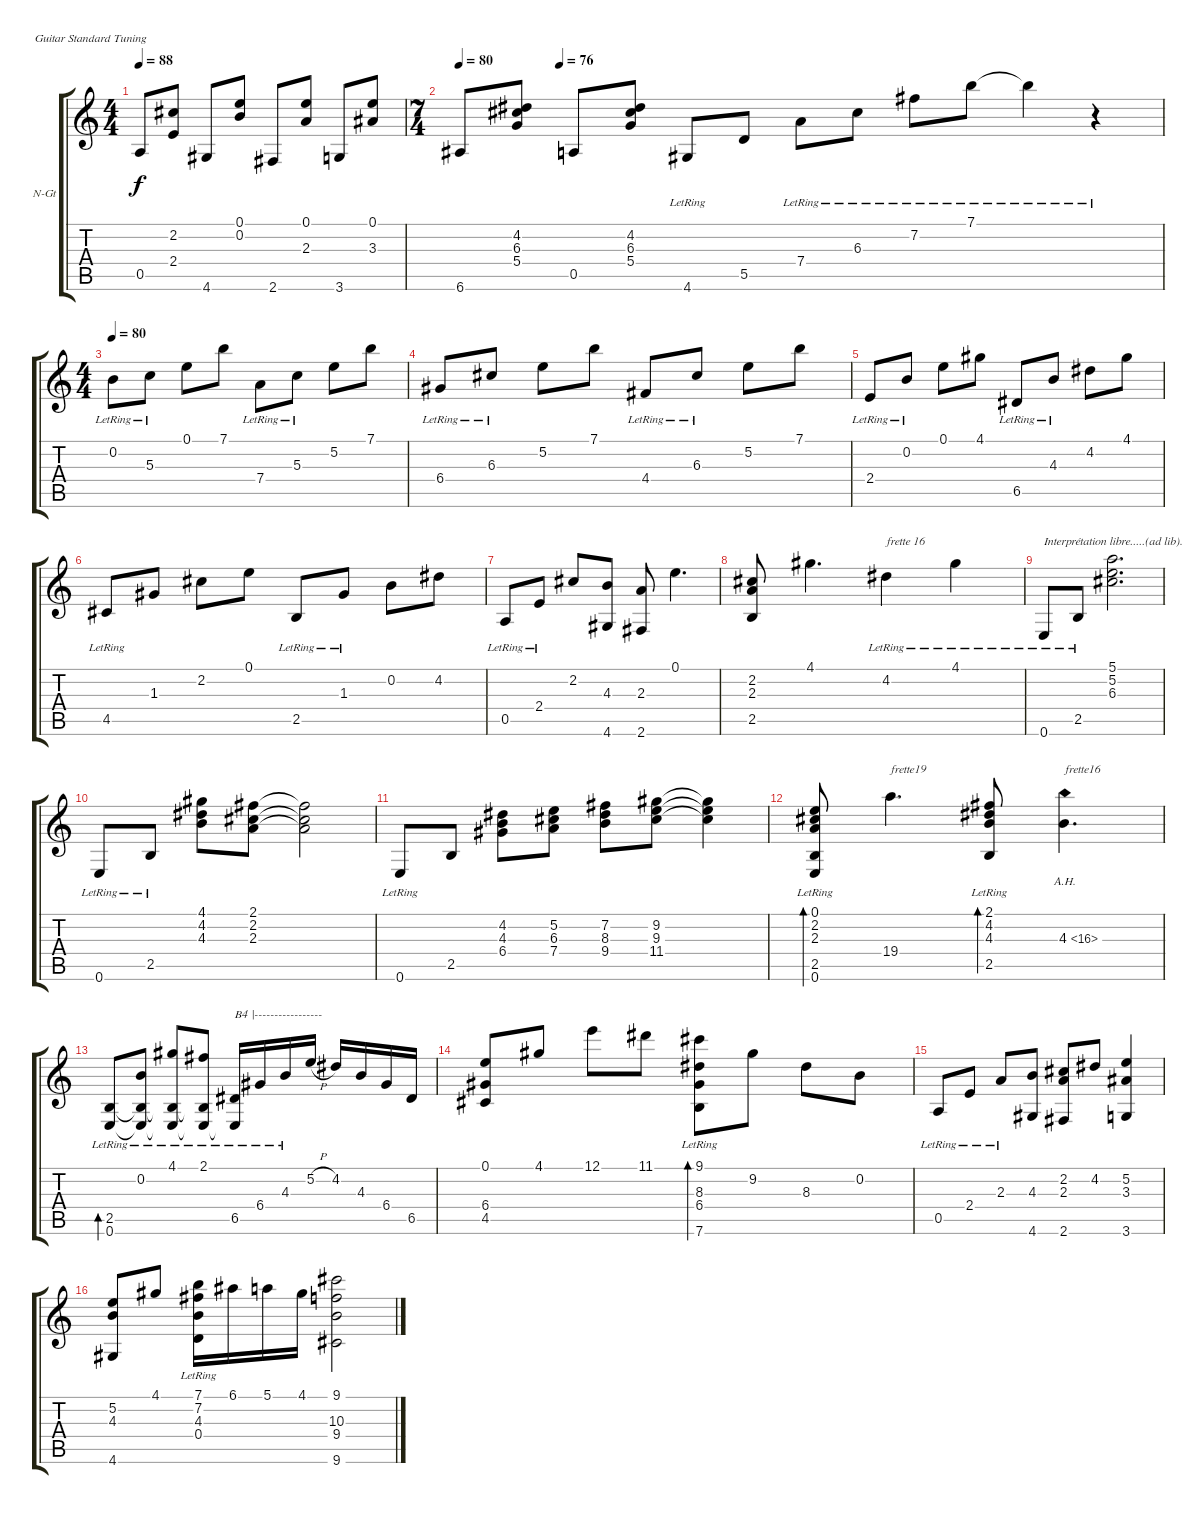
\bracketExtendMode groupsimilarinstruments
\firstSystemTrackNameOrientation horizontal
\otherSystemsTrackNameOrientation horizontal
\track ("Guitare" "N-Gt") {instrument acousticguitarnylon}
\staff {score tabs}
\tuning (E4 B3 G3 D3 A2 E2)
\ts (4 4)
\tempo 88
\clef g2
\ks c
0.5.8{dy f} (2.2 2.4).8 4.6.8 (0.1 0.2).8 2.6.8 (0.1 2.3).8 3.6.8 (0.1 3.3).8 |
\ts (7 4)
\tempo 80
\tempo (76 0.142857)
6.6.8 (4.2 6.3 5.4).8 0.5.8 (4.2 6.3 5.4).8 4.6{lr}.8 5.5.8 7.4{lr}.8 6.3{lr}.8 7.2{lr}.8 7.1{lr}.8 7.1{lr t}.4 r.4 |
\ts (4 4)
\tempo 80
0.2{lr}.8 5.3{lr}.8 0.1.8 7.1.8 7.4{lr}.8 5.3{lr}.8 5.2.8 7.1.8 |
6.4{lr}.8 6.3{lr}.8 5.2.8 7.1.8 4.4{lr}.8 6.3{lr}.8 5.2.8 7.1.8 |
2.4{lr}.8 0.2{lr}.8 0.1.8 4.1.8 6.5{lr}.8 4.3{lr}.8 4.2.8 4.1.8 |
4.5{lr}.8 1.3.8 2.2.8 0.1.8 2.5{lr}.8 1.3{lr}.8 0.2.8 4.2.8 |
0.5{lr}.8 2.4{lr}.8 2.2.8 (4.3 4.6).8 (2.3 2.6).8 0.1.4{d} |
(2.2 2.3 2.5).8 4.1.4{d} 4.2{lr}.4{txt "frette 16"} 4.1{lr}.4 |
0.6{lr}.8{txt "Interprétation libre.....(ad lib)."} 2.5{lr}.8 (5.1 5.2 6.3).2{d} |
0.6{lr}.8 2.5{lr}.8 (4.1 4.2 4.3).8 (2.1 2.2 2.3).8 (2.1{t} 2.2{t} 2.3{t}).2 |
0.6{lr}.8 2.5.8 (4.2 4.3 6.4).8 (5.2 6.3 7.4).8 (7.2 8.3 9.4).8 (9.2 9.3 11.4).8 (9.2{t} 9.3{t} 11.4{t}).4 |
(0.1{lr} 2.2{lr} 2.3{lr} 2.5{lr} 0.6{lr}).8{bd 240} 19.4.4{d txt "frette19"} (2.1{lr} 4.2{lr} 4.3{lr} 2.5{lr}).8{bd 240} 4.3{ah 12}.4{d txt "frette16"} |
(2.5{lr} 0.6).8{bd 240} (0.2 2.5{lr t} 0.6{t}).8 (4.1 2.5{lr t} 0.6{t}).8 (2.1 2.5{lr t} 0.6{t}).8 (6.5{lr} 0.6{t}).16{txt "B4 |-----------------"} 6.4{lr}.16 4.3{lr}.16 5.2{h}.16 4.2.16 4.3.16 6.4.16 6.5.16 |
(0.1 6.4 4.5).8 4.1.8 12.1.8 11.1.8 (9.1 8.3{lr} 6.4{lr} 7.6{lr}).8{bd 120} 9.2.8 8.3.8 0.2.8 |
0.5{lr}.8 2.4{lr}.8 2.3{lr}.8 (4.3 4.6).8 (2.2 2.3 2.6).8 4.2.8 (5.2 3.3 3.6).4 |
(5.2 4.3 4.6).8 4.1.8 (7.1 7.2 4.3 0.4{lr}).16 6.1.16 5.1.16 4.1.16 (9.1 10.3 9.4 9.6).2
